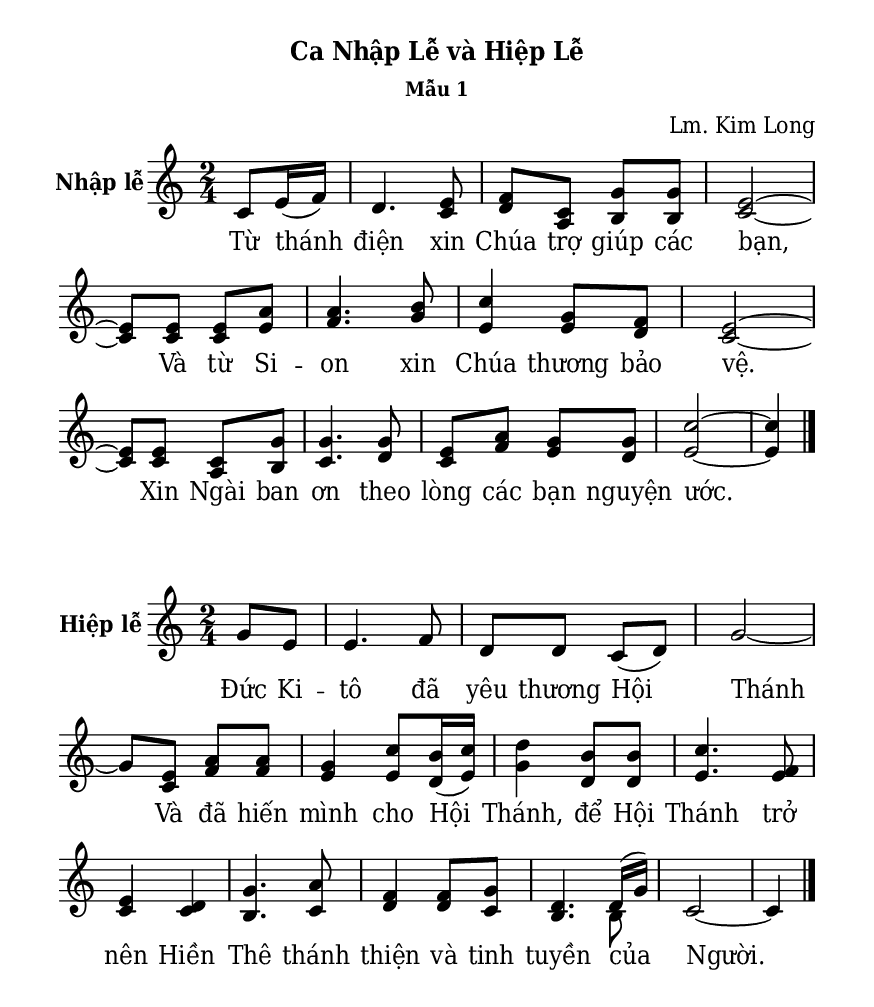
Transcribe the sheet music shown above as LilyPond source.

% Cài đặt chung
\version "2.22.1"
\include "english.ly"

\header {
  subtitle = "Ca Nhập Lễ và Hiệp Lễ"
  subsubtitle = "Mẫu 1"
  composer = "Lm. Kim Long"
  %arranger = " "
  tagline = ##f
}

% Nhạc
nhacMauMot = \relative c' {
  \key c \major
  \time 2/4
  \partial 4 c8 e16 (f) |
  d4.
  <<
    {
      e8 |
      f c g' g |
      e2 ~ |
      e8 e e a |
      a4. b8 |
      c4 g8 f |
      e2 ~ |
      e8 e c g' |
      g4. g8 |
      e a g g |
      c2 ~ |
      c4 \bar "|."
    }
    {
      c,8 |
      d a b b |
      c2 ~ |
      c8 c c e |
      f4. g8 |
      e4 e8 d |
      c2 ~ |
      c8 c a b |
      c4. d8 |
      c f e d |
      e2 ~ |
      e4
    }
  >>
  
}

nhacMauHai = \relative c'' {
  \key c \major
  \time 2/4
  \partial 4 g8 e |
  e4. f8 |
  d d c (d) |
  g2 ~ |
  g8
  <<
    {
      e8 a a |
      g4 c8 b16 (c) |
      d4 b8 b |
      c4. f,8 |
      e4 d |
      g4. a8 |
      f4 f8 g |
      d4.
    }
    {
      c8 f f |
      e4 e8 d16 (e) |
      g4 d8 d |
      e4. e8 |
      c4 c |
      b4. c8 |
      d4 d8 c |
      b4.
    }
  >>
  <<
    {
      \voiceOne
      d16 (g) |
    }
    \new Voice = "splitpart" {
      \voiceTwo
      b,8
    }
  >>
  \oneVoice
  c2 ~ |
  c4 \bar "|."
}

% Lời
loiMauMot = \lyricmode {
  Từ thánh điện xin Chúa trợ giúp các bạn,
  Và từ Si -- on xin Chúa thương bảo vệ.
  Xin Ngài ban ơn theo lòng các bạn nguyện ước.
}

loiMauHai = \lyricmode {
  Đức Ki -- tô đã yêu thương Hội Thánh
  Và đã hiến mình cho Hội Thánh,
  để Hội Thánh trở nên Hiền Thê thánh thiện và tinh tuyền của Người.
}

% Dàn trang
\paper {
  #(set-paper-size "a5")
  top-margin = 10\mm
  bottom-margin = 10\mm
  left-margin = 10\mm
  right-margin = 10\mm
  indent = #0
  #(define fonts
	 (make-pango-font-tree "Deja Vu Serif Condensed"
	 		       "Deja Vu Serif Condensed"
			       "Deja Vu Serif Condensed"
			       (/ 20 20)))
  print-page-number = ##f
}

\score {
  <<
    \new Staff \with {
      instrumentName = \markup { \bold "Nhập lễ" }} <<
        \clef treble
        \new Voice = beSop {
          \nhacMauMot
        }
      \new Lyrics \lyricsto beSop \loiMauMot
    >>
  >>
  \layout {
    indent = 15
    \override Lyrics.LyricSpace.minimum-distance = #1
    \override Score.BarNumber.break-visibility = ##(#f #f #f)
    \override Score.SpacingSpanner.uniform-stretching = ##t
    ragged-last = ##f
  }
}

\markup {
  \vspace#2
}

\score {
  <<
    \new Staff \with {
      instrumentName = \markup { \bold "Hiệp lễ" }} <<
        \clef treble
        \new Voice = beSop {
          \nhacMauHai
        }
      \new Lyrics \lyricsto beSop \loiMauHai
    >>
  >>
  \layout {
    indent = 15
    \override Lyrics.LyricSpace.minimum-distance = #1
    \override Score.BarNumber.break-visibility = ##(#f #f #f)
    \override Score.SpacingSpanner.uniform-stretching = ##t
    ragged-last = ##f
  }
}
